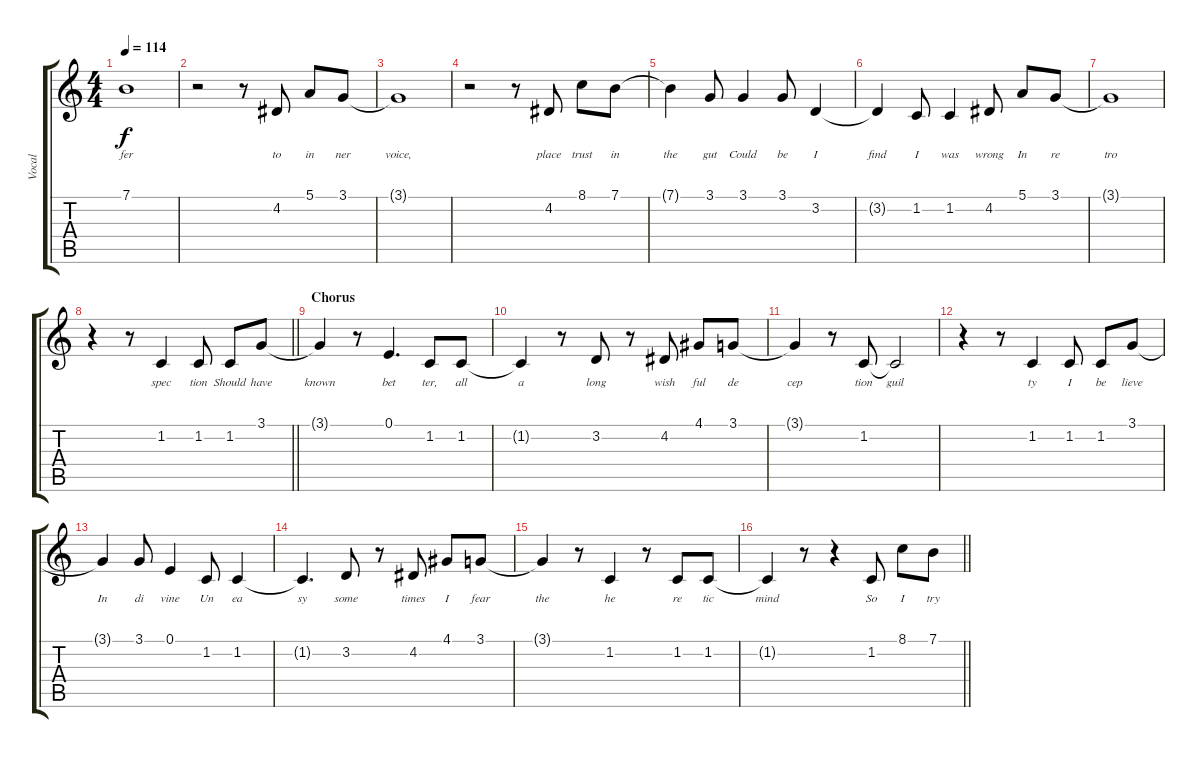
\track ("Vocal" "Vocal") {instrument acousticgrandpiano}
\staff {score tabs}
\tuning (E4 B3 G3 D3 A2 E2) {hide}
\ts (4 4)
\tempo 114
\clef g2
\ks c
7.1{t}.1{lyrics (0 "fer") lyrics (1 "") lyrics (2 "") lyrics (3 "") lyrics (4 "") dy f} |
r.2 r.8 4.2.8{lyrics (0 "to") lyrics (1 "") lyrics (2 "") lyrics (3 "") lyrics (4 "")} 5.1.8{lyrics (0 "in") lyrics (1 "") lyrics (2 "") lyrics (3 "") lyrics (4 "")} 3.1.8{lyrics (0 "ner") lyrics (1 "") lyrics (2 "") lyrics (3 "") lyrics (4 "")} |
3.1{t}.1{lyrics (0 "voice,") lyrics (1 "") lyrics (2 "") lyrics (3 "") lyrics (4 "")} |
r.2 r.8 4.2.8{lyrics (0 "place") lyrics (1 "") lyrics (2 "") lyrics (3 "") lyrics (4 "")} 8.1.8{lyrics (0 "trust") lyrics (1 "") lyrics (2 "") lyrics (3 "") lyrics (4 "")} 7.1.8{lyrics (0 "in") lyrics (1 "") lyrics (2 "") lyrics (3 "") lyrics (4 "")} |
7.1{t}.4{lyrics (0 "the") lyrics (1 "") lyrics (2 "") lyrics (3 "") lyrics (4 "")} 3.1.8{lyrics (0 "gut") lyrics (1 "") lyrics (2 "") lyrics (3 "") lyrics (4 "")} 3.1.4{lyrics (0 "Could") lyrics (1 "") lyrics (2 "") lyrics (3 "") lyrics (4 "")} 3.1.8{lyrics (0 "be") lyrics (1 "") lyrics (2 "") lyrics (3 "") lyrics (4 "")} 3.2.4{lyrics (0 "I") lyrics (1 "") lyrics (2 "") lyrics (3 "") lyrics (4 "")} |
3.2{t}.4{lyrics (0 "find") lyrics (1 "") lyrics (2 "") lyrics (3 "") lyrics (4 "")} 1.2.8{lyrics (0 "I") lyrics (1 "") lyrics (2 "") lyrics (3 "") lyrics (4 "")} 1.2.4{lyrics (0 "was") lyrics (1 "") lyrics (2 "") lyrics (3 "") lyrics (4 "")} 4.2.8{lyrics (0 "wrong") lyrics (1 "") lyrics (2 "") lyrics (3 "") lyrics (4 "")} 5.1.8{lyrics (0 "In") lyrics (1 "") lyrics (2 "") lyrics (3 "") lyrics (4 "")} 3.1.8{lyrics (0 "re") lyrics (1 "") lyrics (2 "") lyrics (3 "") lyrics (4 "")} |
3.1{t}.1{lyrics (0 "tro") lyrics (1 "") lyrics (2 "") lyrics (3 "") lyrics (4 "")} |
\barLineRight lightlight
r.4 r.8 1.2.4{lyrics (0 "spec") lyrics (1 "") lyrics (2 "") lyrics (3 "") lyrics (4 "")} 1.2.8{lyrics (0 "tion") lyrics (1 "") lyrics (2 "") lyrics (3 "") lyrics (4 "")} 1.2.8{lyrics (0 "Should") lyrics (1 "") lyrics (2 "") lyrics (3 "") lyrics (4 "")} 3.1.8{lyrics (0 "have") lyrics (1 "") lyrics (2 "") lyrics (3 "") lyrics (4 "")} |
\section ("" "Chorus")
3.1{t}.4{lyrics (0 "known") lyrics (1 "") lyrics (2 "") lyrics (3 "") lyrics (4 "")} r.8 0.1.4{d lyrics (0 "bet") lyrics (1 "") lyrics (2 "") lyrics (3 "") lyrics (4 "")} 1.2.8{lyrics (0 "ter,") lyrics (1 "") lyrics (2 "") lyrics (3 "") lyrics (4 "")} 1.2.8{lyrics (0 "all") lyrics (1 "") lyrics (2 "") lyrics (3 "") lyrics (4 "")} |
1.2{t}.4{lyrics (0 "a") lyrics (1 "") lyrics (2 "") lyrics (3 "") lyrics (4 "")} r.8 3.2.8{lyrics (0 "long") lyrics (1 "") lyrics (2 "") lyrics (3 "") lyrics (4 "")} r.8 4.2.8{lyrics (0 "wish") lyrics (1 "") lyrics (2 "") lyrics (3 "") lyrics (4 "")} 4.1.8{lyrics (0 "ful") lyrics (1 "") lyrics (2 "") lyrics (3 "") lyrics (4 "")} 3.1.8{lyrics (0 "de") lyrics (1 "") lyrics (2 "") lyrics (3 "") lyrics (4 "")} |
3.1{t}.4{lyrics (0 "cep") lyrics (1 "") lyrics (2 "") lyrics (3 "") lyrics (4 "")} r.8 1.2.8{lyrics (0 "tion") lyrics (1 "") lyrics (2 "") lyrics (3 "") lyrics (4 "")} 1.2{t}.2{lyrics (0 "guil") lyrics (1 "") lyrics (2 "") lyrics (3 "") lyrics (4 "")} |
r.4 r.8 1.2.4{lyrics (0 "ty") lyrics (1 "") lyrics (2 "") lyrics (3 "") lyrics (4 "")} 1.2.8{lyrics (0 "I") lyrics (1 "") lyrics (2 "") lyrics (3 "") lyrics (4 "")} 1.2.8{lyrics (0 "be") lyrics (1 "") lyrics (2 "") lyrics (3 "") lyrics (4 "")} 3.1.8{lyrics (0 "lieve") lyrics (1 "") lyrics (2 "") lyrics (3 "") lyrics (4 "")} |
3.1{t}.4{lyrics (0 "In") lyrics (1 "") lyrics (2 "") lyrics (3 "") lyrics (4 "")} 3.1.8{lyrics (0 "di") lyrics (1 "") lyrics (2 "") lyrics (3 "") lyrics (4 "")} 0.1.4{lyrics (0 "vine") lyrics (1 "") lyrics (2 "") lyrics (3 "") lyrics (4 "")} 1.2.8{lyrics (0 "Un") lyrics (1 "") lyrics (2 "") lyrics (3 "") lyrics (4 "")} 1.2.4{lyrics (0 "ea") lyrics (1 "") lyrics (2 "") lyrics (3 "") lyrics (4 "")} |
1.2{t}.4{d lyrics (0 "sy") lyrics (1 "") lyrics (2 "") lyrics (3 "") lyrics (4 "")} 3.2.8{lyrics (0 "some") lyrics (1 "") lyrics (2 "") lyrics (3 "") lyrics (4 "")} r.8 4.2.8{lyrics (0 "times") lyrics (1 "") lyrics (2 "") lyrics (3 "") lyrics (4 "")} 4.1.8{lyrics (0 "I") lyrics (1 "") lyrics (2 "") lyrics (3 "") lyrics (4 "")} 3.1.8{lyrics (0 "fear") lyrics (1 "") lyrics (2 "") lyrics (3 "") lyrics (4 "")} |
3.1{t}.4{lyrics (0 "the") lyrics (1 "") lyrics (2 "") lyrics (3 "") lyrics (4 "")} r.8 1.2.4{lyrics (0 "he") lyrics (1 "") lyrics (2 "") lyrics (3 "") lyrics (4 "")} r.8 1.2.8{lyrics (0 "re") lyrics (1 "") lyrics (2 "") lyrics (3 "") lyrics (4 "")} 1.2.8{lyrics (0 "tic") lyrics (1 "") lyrics (2 "") lyrics (3 "") lyrics (4 "")} |
\barLineRight lightlight
1.2{t}.4{lyrics (0 "mind") lyrics (1 "") lyrics (2 "") lyrics (3 "") lyrics (4 "")} r.8 r.4 1.2.8{lyrics (0 "So") lyrics (1 "") lyrics (2 "") lyrics (3 "") lyrics (4 "")} 8.1.8{lyrics (0 "I") lyrics (1 "") lyrics (2 "") lyrics (3 "") lyrics (4 "")} 7.1.8{lyrics (0 "try") lyrics (1 "") lyrics (2 "") lyrics (3 "") lyrics (4 "")}
